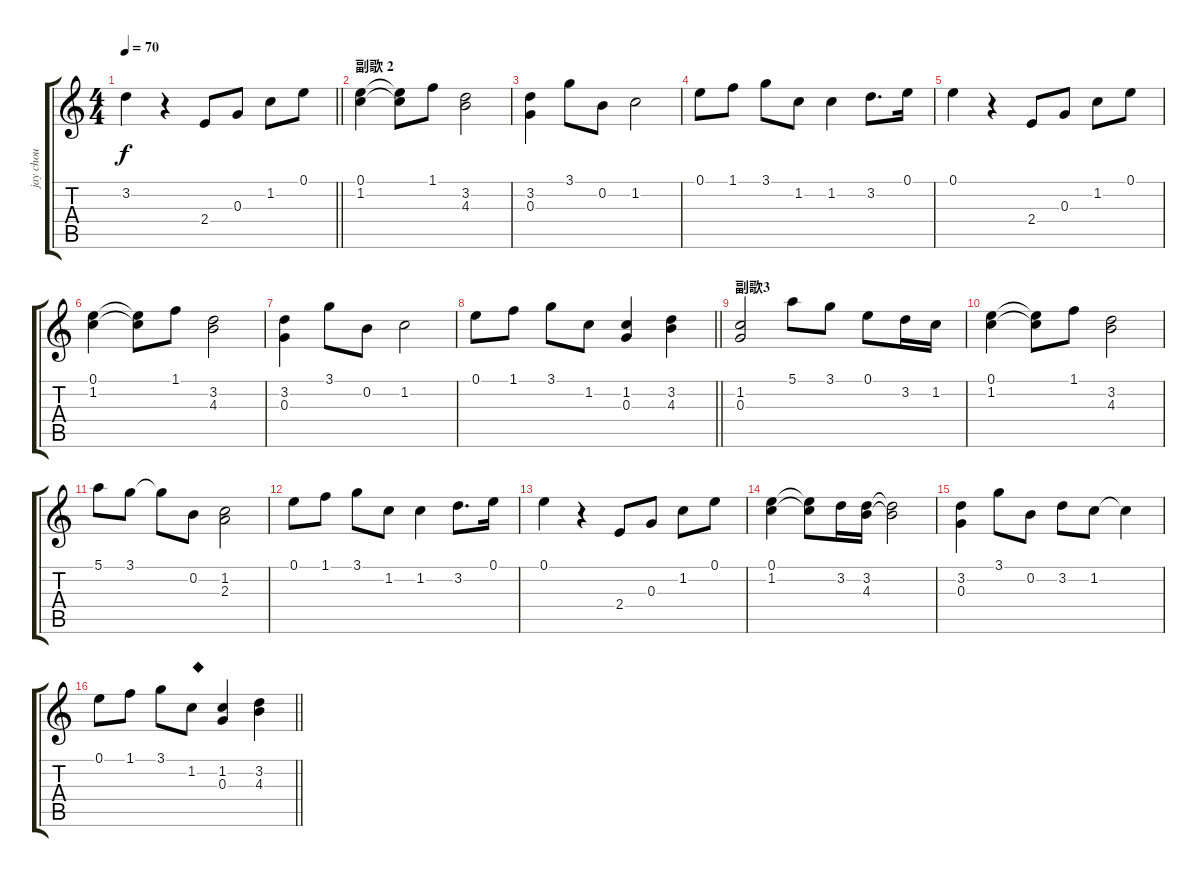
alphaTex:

\track ("jay chou" "jay chou") {instrument electricguitarmuted}
\staff {score tabs}
\tuning (E4 B3 G3 D3 A2 E2) {hide}
\ts (4 4)
\tempo 70
\clef g2
\barLineRight lightlight
\ks c
3.2{t}.4{dy f} r.4 2.4.8 0.3.8 1.2.8 0.1.8 |
\section ("" "副歌 2")
(0.1 1.2).4 (0.1{t} 1.2{t}).8 1.1.8 (3.2 4.3).2 |
(3.2 0.3).4 3.1.8 0.2.8 1.2.2 |
0.1.8 1.1.8 3.1.8 1.2.8 1.2.4 3.2.8{d} 0.1.16 |
0.1.4 r.4 2.4.8 0.3.8 1.2.8 0.1.8 |
(0.1 1.2).4 (0.1{t} 1.2{t}).8 1.1.8 (3.2 4.3).2 |
(3.2 0.3).4 3.1.8 0.2.8 1.2.2 |
\barLineRight lightlight
0.1.8 1.1.8 3.1.8 1.2.8 (1.2 0.3).4 (3.2 4.3).4 |
\section ("" "副歌3")
(1.2 0.3).2 5.1.8 3.1.8 0.1.8 3.2.16 1.2.16 |
(0.1 1.2).4 (0.1{t} 1.2{t}).8 1.1.8 (3.2 4.3).2 |
5.1.8 3.1.8 3.1{t}.8 0.2.8 (1.2 2.3).2 |
0.1.8 1.1.8 3.1.8 1.2.8 1.2.4 3.2.8{d} 0.1.16 |
0.1.4 r.4 2.4.8 0.3.8 1.2.8 0.1.8 |
(0.1 1.2).4 (0.1{t} 1.2{t}).8 3.2.16 (3.2 4.3).16 (3.2{t} 4.3{t}).2 |
(3.2 0.3).4 3.1.8 0.2.8 3.2.8 1.2.8 1.2{t}.4 |
\barLineRight lightlight
0.1.8 1.1.8 3.1.8 1.2.8{txt "◆"} (1.2 0.3).4 (3.2 4.3).4
